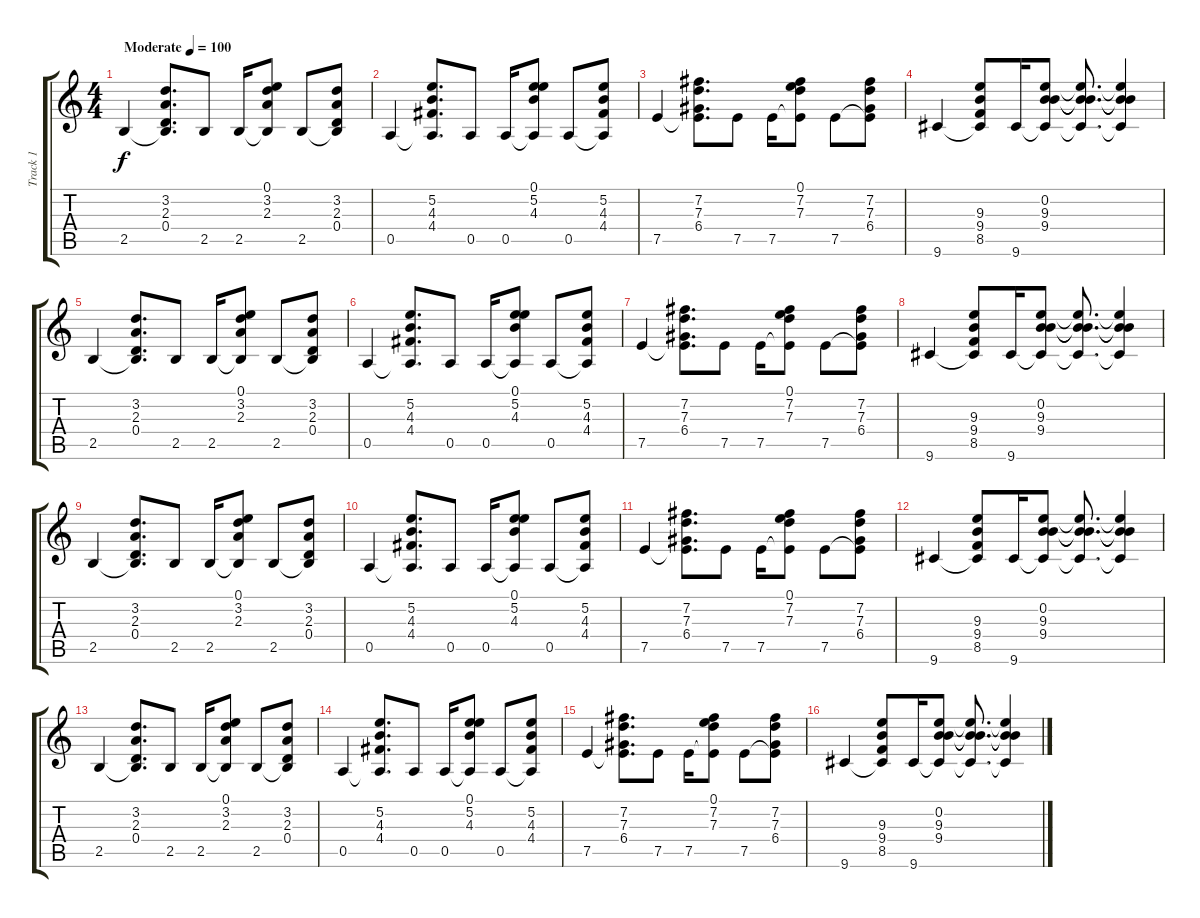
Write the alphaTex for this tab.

\track ("Track 1" "Track 1") {instrument acousticguitarsteel}
\staff {score tabs}
\tuning (E4 B3 G3 D3 A2 E2) {hide}
\ts (4 4)
\tempo (100 "Moderate")
\clef g2
\ks c
2.5.4{dy f instrument acousticguitarsteel} (3.2 2.3 0.4 2.5{t}).8{d} 2.5.8 2.5.16 (0.1 3.2 2.3 2.5{t}).8 2.5.8 (3.2 2.3 0.4 2.5{t}).8 |
0.5.4 (5.2 4.3 4.4 0.5{t}).8{d} 0.5.8 0.5.16 (0.1 5.2 4.3 0.5{t}).8 0.5.8 (5.2 4.3 4.4 0.5{t}).8 |
7.5.4 (7.2 7.3 6.4 7.5{t}).8{d} 7.5.8 7.5.16 (0.1 7.2 7.3 7.5{t}).8 7.5.8 (7.2 7.3 6.4 7.5{t}).8 |
9.6.4 (9.3 9.4 8.5 9.6{t}).8 9.6.16 (0.2 9.3 9.4 9.6{t}).8 (0.2{t} 9.3{t} 9.4{t} 9.6{t}).8{d} (0.2{t} 9.3{t} 9.4{t} 9.6{t}).4 |
2.5.4 (3.2 2.3 0.4 2.5{t}).8{d} 2.5.8 2.5.16 (0.1 3.2 2.3 2.5{t}).8 2.5.8 (3.2 2.3 0.4 2.5{t}).8 |
0.5.4 (5.2 4.3 4.4 0.5{t}).8{d} 0.5.8 0.5.16 (0.1 5.2 4.3 0.5{t}).8 0.5.8 (5.2 4.3 4.4 0.5{t}).8 |
7.5.4 (7.2 7.3 6.4 7.5{t}).8{d} 7.5.8 7.5.16 (0.1 7.2 7.3 7.5{t}).8 7.5.8 (7.2 7.3 6.4 7.5{t}).8 |
9.6.4 (9.3 9.4 8.5 9.6{t}).8 9.6.16 (0.2 9.3 9.4 9.6{t}).8 (0.2{t} 9.3{t} 9.4{t} 9.6{t}).8{d} (0.2{t} 9.3{t} 9.4{t} 9.6{t}).4 |
2.5.4 (3.2 2.3 0.4 2.5{t}).8{d} 2.5.8 2.5.16 (0.1 3.2 2.3 2.5{t}).8 2.5.8 (3.2 2.3 0.4 2.5{t}).8 |
0.5.4 (5.2 4.3 4.4 0.5{t}).8{d} 0.5.8 0.5.16 (0.1 5.2 4.3 0.5{t}).8 0.5.8 (5.2 4.3 4.4 0.5{t}).8 |
7.5.4 (7.2 7.3 6.4 7.5{t}).8{d} 7.5.8 7.5.16 (0.1 7.2 7.3 7.5{t}).8 7.5.8 (7.2 7.3 6.4 7.5{t}).8 |
9.6.4 (9.3 9.4 8.5 9.6{t}).8 9.6.16 (0.2 9.3 9.4 9.6{t}).8 (0.2{t} 9.3{t} 9.4{t} 9.6{t}).8{d} (0.2{t} 9.3{t} 9.4{t} 9.6{t}).4 |
2.5.4 (3.2 2.3 0.4 2.5{t}).8{d} 2.5.8 2.5.16 (0.1 3.2 2.3 2.5{t}).8 2.5.8 (3.2 2.3 0.4 2.5{t}).8 |
0.5.4 (5.2 4.3 4.4 0.5{t}).8{d} 0.5.8 0.5.16 (0.1 5.2 4.3 0.5{t}).8 0.5.8 (5.2 4.3 4.4 0.5{t}).8 |
7.5.4 (7.2 7.3 6.4 7.5{t}).8{d} 7.5.8 7.5.16 (0.1 7.2 7.3 7.5{t}).8 7.5.8 (7.2 7.3 6.4 7.5{t}).8 |
9.6.4 (9.3 9.4 8.5 9.6{t}).8 9.6.16 (0.2 9.3 9.4 9.6{t}).8 (0.2{t} 9.3{t} 9.4{t} 9.6{t}).8{d} (0.2{t} 9.3{t} 9.4{t} 9.6{t}).4
